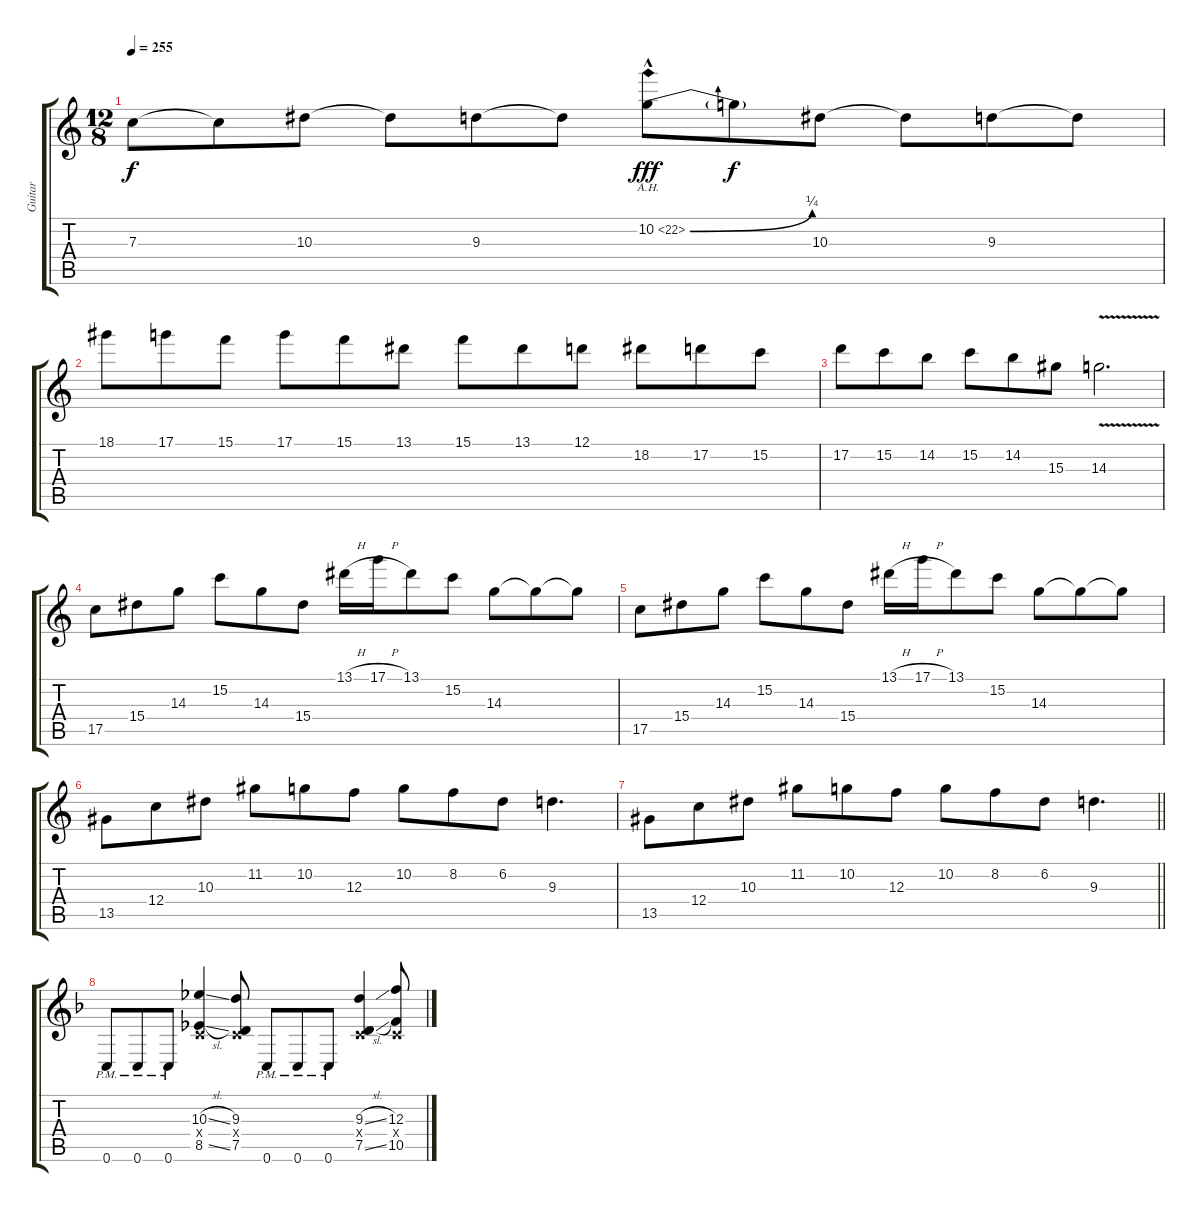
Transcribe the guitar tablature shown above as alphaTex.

\track ("Guitar" "Guitar") {instrument distortionguitar}
\staff {score tabs}
\tuning (D4 A3 F3 C3 G2 C2) {hide}
\ts (12 8)
\tempo 255
\clef g2
\ks c
7.3.8{dy f} 7.3{t}.8 10.3.8 10.3{t}.8 9.3.8 9.3{t}.8 10.2{be (bend 0 0 60 1) ah 12 hac}.8{dy fff} 10.2{t}.8{dy f} 10.3.8 10.3{t}.8 9.3.8 9.3{t}.8 |
18.1.8 17.1.8 15.1.8 17.1.8 15.1.8 13.1.8 15.1.8 13.1.8 12.1.8 18.2.8 17.2.8 15.2.8 |
17.2.8 15.2.8 14.2.8 15.2.8 14.2.8 15.3.8 14.3{v}.2{d} |
17.5.8 15.4.8 14.3.8 15.2.8 14.3.8 15.4.8 13.1{h}.16 17.1{h}.16 13.1.8 15.2.8 14.3.8 14.3{t}.8 14.3{t}.8 |
17.5.8 15.4.8 14.3.8 15.2.8 14.3.8 15.4.8 13.1{h}.16 17.1{h}.16 13.1.8 15.2.8 14.3.8 14.3{t}.8 14.3{t}.8 |
13.5.8 12.4.8 10.3.8 11.2.8 10.2.8 12.3.8 10.2.8 8.2.8 6.2.8 9.3.4{d} |
\barLineRight lightlight
13.5.8 12.4.8 10.3.8 11.2.8 10.2.8 12.3.8 10.2.8 8.2.8 6.2.8 9.3.4{d} |
\section ("" "")
\ks dminor
0.6{pm}.8{instrument distortionguitar} 0.6{pm}.8 0.6{pm}.8 (10.3{sl} 0.4{x} 8.5{sl}).4 (9.3 0.4{x} 7.5).8 0.6{pm}.8 0.6{pm}.8 0.6{pm}.8 (9.3{sl} 0.4{x} 7.5{sl}).4 (12.3 0.4{x} 10.5).8
